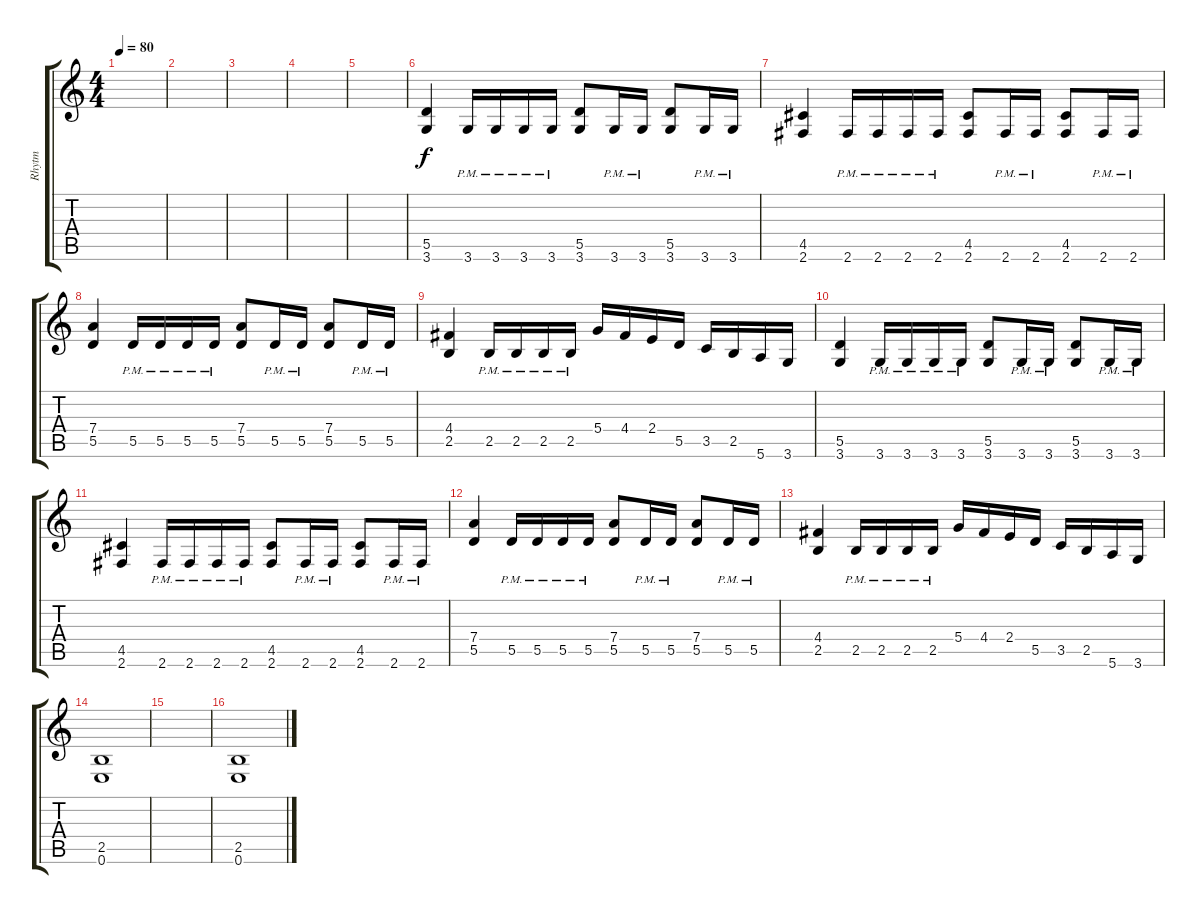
\track ("Rhytm" "Rhytm") {instrument overdrivenguitar}
\staff {score tabs}
\tuning (E4 B3 G3 D3 A2 E2) {hide}
\ts (4 4)
\tempo 80
\clef g2
\ks c
|
|
|
|
|
(5.5 3.6).4 3.6{pm}.16 3.6{pm}.16 3.6{pm}.16 3.6{pm}.16 (5.5 3.6).8 3.6{pm}.16 3.6{pm}.16 (5.5 3.6).8 3.6{pm}.16 3.6{pm}.16 |
(4.5 2.6).4 2.6{pm}.16 2.6{pm}.16 2.6{pm}.16 2.6{pm}.16 (4.5 2.6).8 2.6{pm}.16 2.6{pm}.16 (4.5 2.6).8 2.6{pm}.16 2.6{pm}.16 |
(7.4 5.5).4 5.5{pm}.16 5.5{pm}.16 5.5{pm}.16 5.5{pm}.16 (7.4 5.5).8 5.5{pm}.16 5.5{pm}.16 (7.4 5.5).8 5.5{pm}.16 5.5{pm}.16 |
(4.4 2.5).4 2.5{pm}.16 2.5{pm}.16 2.5{pm}.16 2.5{pm}.16 5.4.16 4.4.16 2.4.16 5.5.16 3.5.16 2.5.16 5.6.16 3.6.16 |
(5.5 3.6).4 3.6{pm}.16 3.6{pm}.16 3.6{pm}.16 3.6{pm}.16 (5.5 3.6).8 3.6{pm}.16 3.6{pm}.16 (5.5 3.6).8 3.6{pm}.16 3.6{pm}.16 |
(4.5 2.6).4 2.6{pm}.16 2.6{pm}.16 2.6{pm}.16 2.6{pm}.16 (4.5 2.6).8 2.6{pm}.16 2.6{pm}.16 (4.5 2.6).8 2.6{pm}.16 2.6{pm}.16 |
(7.4 5.5).4 5.5{pm}.16 5.5{pm}.16 5.5{pm}.16 5.5{pm}.16 (7.4 5.5).8 5.5{pm}.16 5.5{pm}.16 (7.4 5.5).8 5.5{pm}.16 5.5{pm}.16 |
(4.4 2.5).4 2.5{pm}.16 2.5{pm}.16 2.5{pm}.16 2.5{pm}.16 5.4.16 4.4.16 2.4.16 5.5.16 3.5.16 2.5.16 5.6.16 3.6.16 |
(2.5 0.6).1 |
|
(2.5 0.6).1
